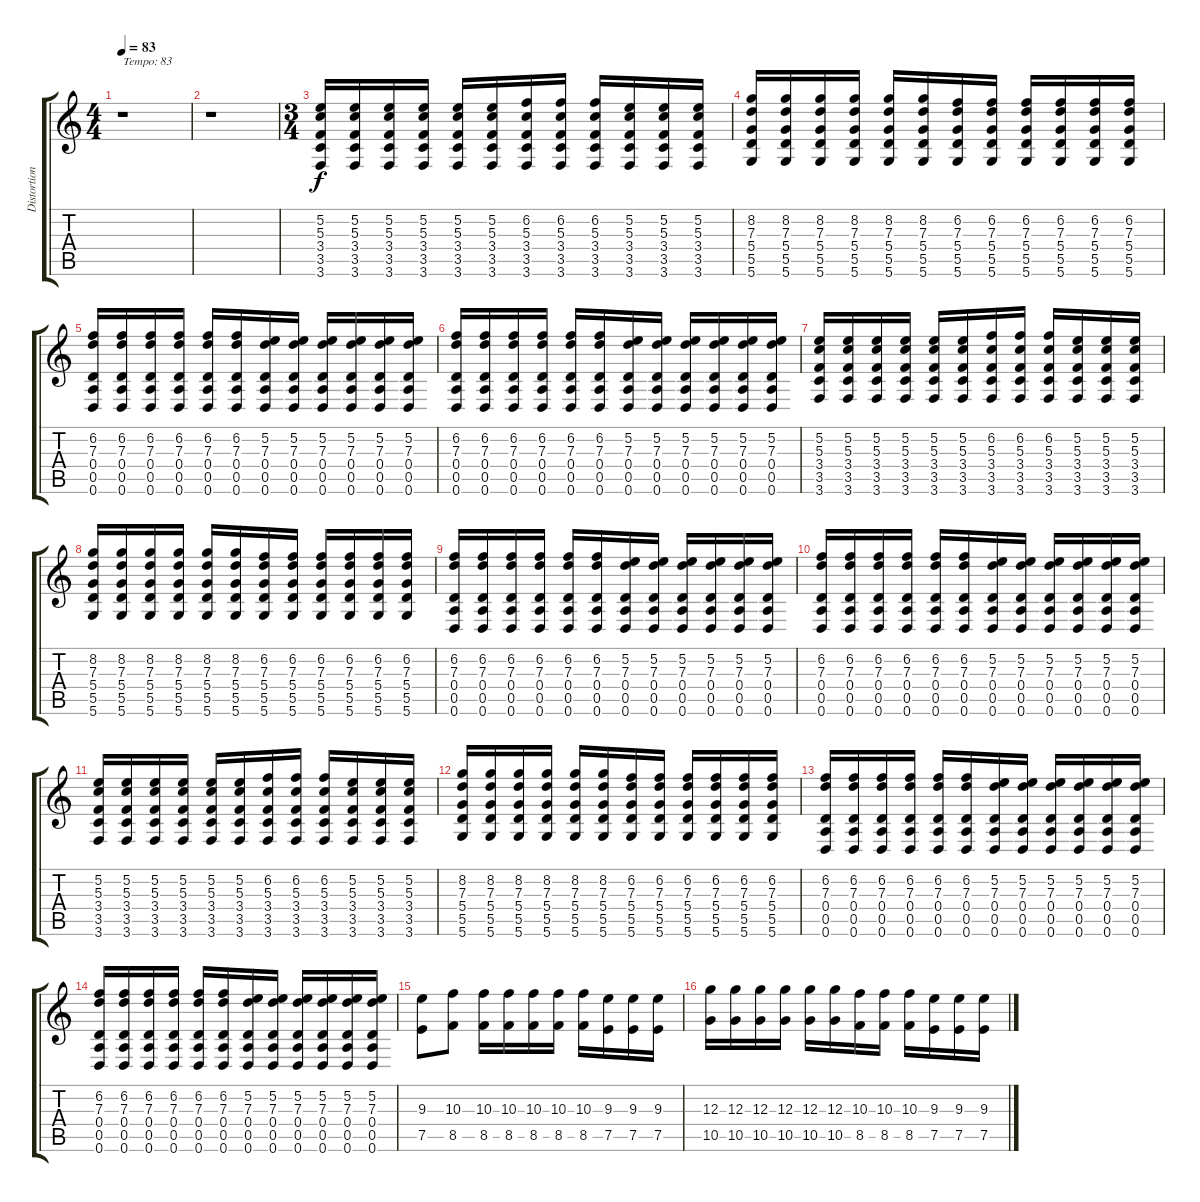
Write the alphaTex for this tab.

\track ("Distortion Guitar 2" "Distortion") {instrument distortionguitar}
\staff {score tabs}
\tuning (E4 B3 G3 D3 A2 D2) {hide}
\ts (4 4)
\tempo 83
\clef g2
\ks c
r.1{txt "Tempo: 83" dy f instrument distortionguitar} |
r.1 |
\ts (3 4)
(5.2 5.3 3.4 3.5 3.6).16 (5.2 5.3 3.4 3.5 3.6).16 (5.2 5.3 3.4 3.5 3.6).16 (5.2 5.3 3.4 3.5 3.6).16 (5.2 5.3 3.4 3.5 3.6).16 (5.2 5.3 3.4 3.5 3.6).16 (6.2 5.3 3.4 3.5 3.6).16 (6.2 5.3 3.4 3.5 3.6).16 (6.2 5.3 3.4 3.5 3.6).16 (5.2 5.3 3.4 3.5 3.6).16 (5.2 5.3 3.4 3.5 3.6).16 (5.2 5.3 3.4 3.5 3.6).16 |
(8.2 7.3 5.4 5.5 5.6).16 (8.2 7.3 5.4 5.5 5.6).16 (8.2 7.3 5.4 5.5 5.6).16 (8.2 7.3 5.4 5.5 5.6).16 (8.2 7.3 5.4 5.5 5.6).16 (8.2 7.3 5.4 5.5 5.6).16 (6.2 7.3 5.4 5.5 5.6).16 (6.2 7.3 5.4 5.5 5.6).16 (6.2 7.3 5.4 5.5 5.6).16 (6.2 7.3 5.4 5.5 5.6).16 (6.2 7.3 5.4 5.5 5.6).16 (6.2 7.3 5.4 5.5 5.6).16 |
(6.2 7.3 0.4 0.5 0.6).16 (6.2 7.3 0.4 0.5 0.6).16 (6.2 7.3 0.4 0.5 0.6).16 (6.2 7.3 0.4 0.5 0.6).16 (6.2 7.3 0.4 0.5 0.6).16 (6.2 7.3 0.4 0.5 0.6).16 (5.2 7.3 0.4 0.5 0.6).16 (5.2 7.3 0.4 0.5 0.6).16 (5.2 7.3 0.4 0.5 0.6).16 (5.2 7.3 0.4 0.5 0.6).16 (5.2 7.3 0.4 0.5 0.6).16 (5.2 7.3 0.4 0.5 0.6).16 |
(6.2 7.3 0.4 0.5 0.6).16 (6.2 7.3 0.4 0.5 0.6).16 (6.2 7.3 0.4 0.5 0.6).16 (6.2 7.3 0.4 0.5 0.6).16 (6.2 7.3 0.4 0.5 0.6).16 (6.2 7.3 0.4 0.5 0.6).16 (5.2 7.3 0.4 0.5 0.6).16 (5.2 7.3 0.4 0.5 0.6).16 (5.2 7.3 0.4 0.5 0.6).16 (5.2 7.3 0.4 0.5 0.6).16 (5.2 7.3 0.4 0.5 0.6).16 (5.2 7.3 0.4 0.5 0.6).16 |
(5.2 5.3 3.4 3.5 3.6).16 (5.2 5.3 3.4 3.5 3.6).16 (5.2 5.3 3.4 3.5 3.6).16 (5.2 5.3 3.4 3.5 3.6).16 (5.2 5.3 3.4 3.5 3.6).16 (5.2 5.3 3.4 3.5 3.6).16 (6.2 5.3 3.4 3.5 3.6).16 (6.2 5.3 3.4 3.5 3.6).16 (6.2 5.3 3.4 3.5 3.6).16 (5.2 5.3 3.4 3.5 3.6).16 (5.2 5.3 3.4 3.5 3.6).16 (5.2 5.3 3.4 3.5 3.6).16 |
(8.2 7.3 5.4 5.5 5.6).16 (8.2 7.3 5.4 5.5 5.6).16 (8.2 7.3 5.4 5.5 5.6).16 (8.2 7.3 5.4 5.5 5.6).16 (8.2 7.3 5.4 5.5 5.6).16 (8.2 7.3 5.4 5.5 5.6).16 (6.2 7.3 5.4 5.5 5.6).16 (6.2 7.3 5.4 5.5 5.6).16 (6.2 7.3 5.4 5.5 5.6).16 (6.2 7.3 5.4 5.5 5.6).16 (6.2 7.3 5.4 5.5 5.6).16 (6.2 7.3 5.4 5.5 5.6).16 |
(6.2 7.3 0.4 0.5 0.6).16 (6.2 7.3 0.4 0.5 0.6).16 (6.2 7.3 0.4 0.5 0.6).16 (6.2 7.3 0.4 0.5 0.6).16 (6.2 7.3 0.4 0.5 0.6).16 (6.2 7.3 0.4 0.5 0.6).16 (5.2 7.3 0.4 0.5 0.6).16 (5.2 7.3 0.4 0.5 0.6).16 (5.2 7.3 0.4 0.5 0.6).16 (5.2 7.3 0.4 0.5 0.6).16 (5.2 7.3 0.4 0.5 0.6).16 (5.2 7.3 0.4 0.5 0.6).16 |
(6.2 7.3 0.4 0.5 0.6).16 (6.2 7.3 0.4 0.5 0.6).16 (6.2 7.3 0.4 0.5 0.6).16 (6.2 7.3 0.4 0.5 0.6).16 (6.2 7.3 0.4 0.5 0.6).16 (6.2 7.3 0.4 0.5 0.6).16 (5.2 7.3 0.4 0.5 0.6).16 (5.2 7.3 0.4 0.5 0.6).16 (5.2 7.3 0.4 0.5 0.6).16 (5.2 7.3 0.4 0.5 0.6).16 (5.2 7.3 0.4 0.5 0.6).16 (5.2 7.3 0.4 0.5 0.6).16 |
(5.2 5.3 3.4 3.5 3.6).16 (5.2 5.3 3.4 3.5 3.6).16 (5.2 5.3 3.4 3.5 3.6).16 (5.2 5.3 3.4 3.5 3.6).16 (5.2 5.3 3.4 3.5 3.6).16 (5.2 5.3 3.4 3.5 3.6).16 (6.2 5.3 3.4 3.5 3.6).16 (6.2 5.3 3.4 3.5 3.6).16 (6.2 5.3 3.4 3.5 3.6).16 (5.2 5.3 3.4 3.5 3.6).16 (5.2 5.3 3.4 3.5 3.6).16 (5.2 5.3 3.4 3.5 3.6).16 |
(8.2 7.3 5.4 5.5 5.6).16 (8.2 7.3 5.4 5.5 5.6).16 (8.2 7.3 5.4 5.5 5.6).16 (8.2 7.3 5.4 5.5 5.6).16 (8.2 7.3 5.4 5.5 5.6).16 (8.2 7.3 5.4 5.5 5.6).16 (6.2 7.3 5.4 5.5 5.6).16 (6.2 7.3 5.4 5.5 5.6).16 (6.2 7.3 5.4 5.5 5.6).16 (6.2 7.3 5.4 5.5 5.6).16 (6.2 7.3 5.4 5.5 5.6).16 (6.2 7.3 5.4 5.5 5.6).16 |
(6.2 7.3 0.4 0.5 0.6).16 (6.2 7.3 0.4 0.5 0.6).16 (6.2 7.3 0.4 0.5 0.6).16 (6.2 7.3 0.4 0.5 0.6).16 (6.2 7.3 0.4 0.5 0.6).16 (6.2 7.3 0.4 0.5 0.6).16 (5.2 7.3 0.4 0.5 0.6).16 (5.2 7.3 0.4 0.5 0.6).16 (5.2 7.3 0.4 0.5 0.6).16 (5.2 7.3 0.4 0.5 0.6).16 (5.2 7.3 0.4 0.5 0.6).16 (5.2 7.3 0.4 0.5 0.6).16 |
(6.2 7.3 0.4 0.5 0.6).16 (6.2 7.3 0.4 0.5 0.6).16 (6.2 7.3 0.4 0.5 0.6).16 (6.2 7.3 0.4 0.5 0.6).16 (6.2 7.3 0.4 0.5 0.6).16 (6.2 7.3 0.4 0.5 0.6).16 (5.2 7.3 0.4 0.5 0.6).16 (5.2 7.3 0.4 0.5 0.6).16 (5.2 7.3 0.4 0.5 0.6).16 (5.2 7.3 0.4 0.5 0.6).16 (5.2 7.3 0.4 0.5 0.6).16 (5.2 7.3 0.4 0.5 0.6).16 |
(9.3 7.5).8 (10.3 8.5).8 (10.3 8.5).16 (10.3 8.5).16 (10.3 8.5).16 (10.3 8.5).16 (10.3 8.5).16 (9.3 7.5).16 (9.3 7.5).16 (9.3 7.5).16 |
(12.3 10.5).16 (12.3 10.5).16 (12.3 10.5).16 (12.3 10.5).16 (12.3 10.5).16 (12.3 10.5).16 (10.3 8.5).16 (10.3 8.5).16 (10.3 8.5).16 (9.3 7.5).16 (9.3 7.5).16 (9.3 7.5).16
